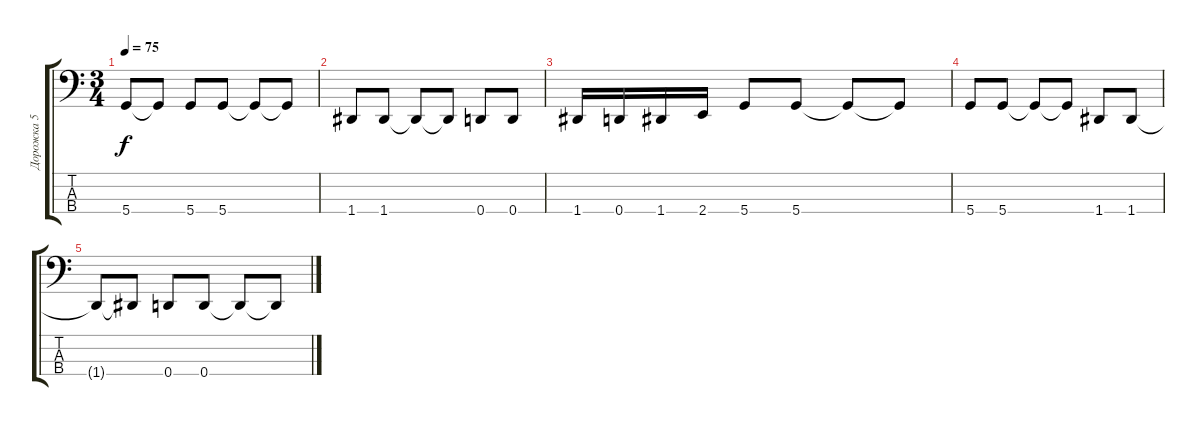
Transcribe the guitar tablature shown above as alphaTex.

\track ("Дорожка 5" "Дорожка 5") {instrument electricbassfinger}
\staff {score tabs}
\tuning (F2 C2 G1 D1) {hide}
\ts (3 4)
\tempo 75
\clef f4
\ks c
5.4{t}.8{dy f} 5.4{t}.8 5.4.8 5.4.8 5.4{t}.8 5.4{t}.8 |
1.4.8 1.4.8 1.4{t}.8 1.4{t}.8 0.4.8 0.4.8 |
1.4.16 0.4.16 1.4.16 2.4.16 5.4.8 5.4.8 5.4{t}.8 5.4{t}.8 |
5.4.8 5.4.8 5.4{t}.8 5.4{t}.8 1.4.8 1.4.8 |
1.4{t}.8 1.4{t}.8 0.4.8 0.4.8 0.4{t}.8 0.4{t}.8
